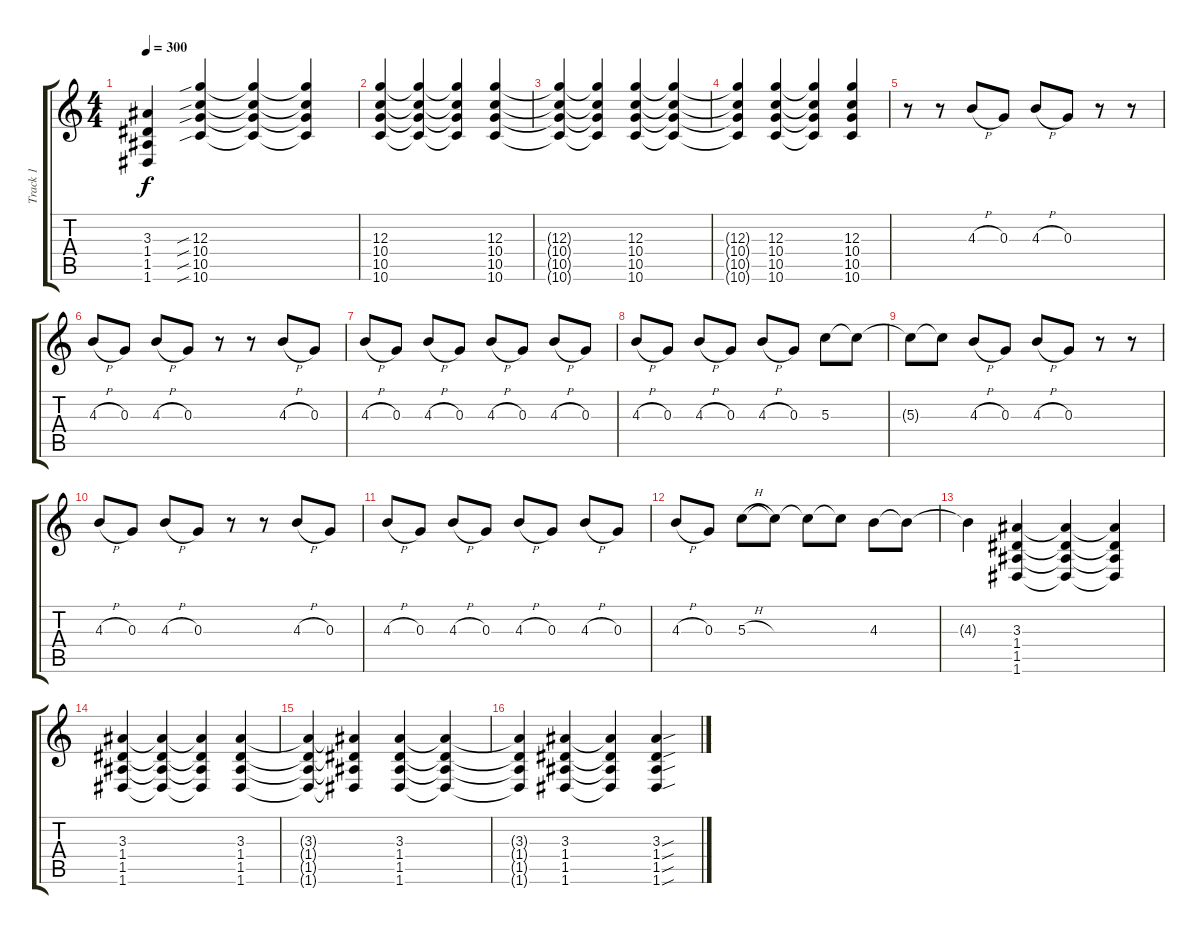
\track ("Track 1" "Track 1") {instrument electricguitarclean}
\staff {score tabs}
\tuning (E4 B3 G3 D3 A2 D2) {hide}
\ts (4 4)
\tempo 300
\clef g2
\ks c
(3.3{t} 1.4{t} 1.5{t} 1.6{t}).4{dy f} (12.3{sib} 10.4{sib} 10.5{sib} 10.6{sib}).4 (12.3{t} 10.4{t} 10.5{t} 10.6{t}).4 (12.3{t} 10.4{t} 10.5{t} 10.6{t}).4 |
(12.3 10.4 10.5 10.6).4 (12.3{t} 10.4{t} 10.5{t} 10.6{t}).4 (12.3{t} 10.4{t} 10.5{t} 10.6{t}).4 (12.3 10.4 10.5 10.6).4 |
(12.3{t} 10.4{t} 10.5{t} 10.6{t}).4 (12.3{t} 10.4{t} 10.5{t} 10.6{t}).4 (12.3 10.4 10.5 10.6).4 (12.3{t} 10.4{t} 10.5{t} 10.6{t}).4 |
(12.3{t} 10.4{t} 10.5{t} 10.6{t}).4 (12.3 10.4 10.5 10.6).4 (12.3{t} 10.4{t} 10.5{t} 10.6{t}).4 (12.3 10.4 10.5 10.6).4 |
r.8 r.8 4.3{h}.8 0.3.8 4.3{h}.8 0.3.8 r.8 r.8 |
4.3{h}.8 0.3.8 4.3{h}.8 0.3.8 r.8 r.8 4.3{h}.8 0.3.8 |
4.3{h}.8 0.3.8 4.3{h}.8 0.3.8 4.3{h}.8 0.3.8 4.3{h}.8 0.3.8 |
4.3{h}.8 0.3.8 4.3{h}.8 0.3.8 4.3{h}.8 0.3.8 5.3.8 5.3{t}.8 |
5.3{t}.8 5.3{t}.8 4.3{h}.8 0.3.8 4.3{h}.8 0.3.8 r.8 r.8 |
4.3{h}.8 0.3.8 4.3{h}.8 0.3.8 r.8 r.8 4.3{h}.8 0.3.8 |
4.3{h}.8 0.3.8 4.3{h}.8 0.3.8 4.3{h}.8 0.3.8 4.3{h}.8 0.3.8 |
4.3{h}.8 0.3.8 5.3{h}.8 5.3{t}.8 5.3{t}.8 5.3{t}.8 4.3.8 4.3{t}.8 |
4.3{t}.4 (3.3 1.4 1.5 1.6).4 (3.3{t} 1.4{t} 1.5{t} 1.6{t}).4 (3.3{t} 1.4{t} 1.5{t} 1.6{t}).4 |
(3.3 1.4 1.5 1.6).4 (3.3{t} 1.4{t} 1.5{t} 1.6{t}).4 (3.3{t} 1.4{t} 1.5{t} 1.6{t}).4 (3.3 1.4 1.5 1.6).4 |
(3.3{t} 1.4{t} 1.5{t} 1.6{t}).4 (3.3{t} 1.4{t} 1.5{t} 1.6{t}).4 (3.3 1.4 1.5 1.6).4 (3.3{t} 1.4{t} 1.5{t} 1.6{t}).4 |
(3.3{t} 1.4{t} 1.5{t} 1.6{t}).4 (3.3 1.4 1.5 1.6).4 (3.3{t} 1.4{t} 1.5{t} 1.6{t}).4 (3.3{sou} 1.4{sou} 1.5{sou} 1.6{sou}).4
